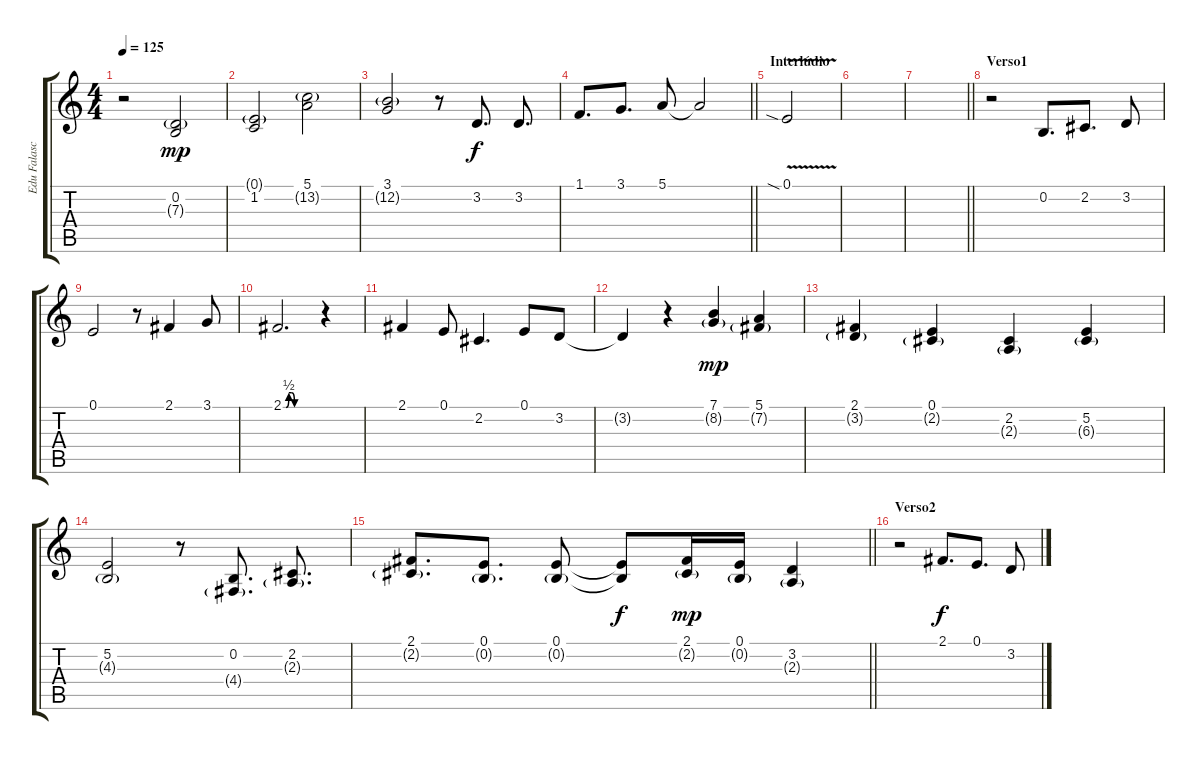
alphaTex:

\track ("Edu Falaschi" "Edu Falasc") {instrument clarinet}
\staff {score tabs}
\tuning (E4 B3 G3 D3 A2 E2) {hide}
\ts (4 4)
\tempo 125
\clef g2
\ks c
r.2{dy f} (0.2 7.3{g}).2{dy mp} |
(0.1{g} 1.2).2 (5.1 13.2{g}).2 |
(3.1 12.2{g}).2 r.8 3.2.8{d dy f} 3.2.8{d} |
\barLineRight lightlight
1.1.8{d} 3.1.8{d} 5.1.8 5.1{t}.2 |
\section ("" "Interlúdio")
0.1{v sia}.2 |
|
\barLineRight lightlight
|
\section ("" "Verso1")
r.2 0.2.8{d} 2.2.8{d} 3.2.8 |
0.1.2 r.8 2.1.4 3.1.8 |
2.1{be (custom 0 0 5 0 10 2 15 2 20 0 60 0)}.2{d} r.4 |
2.1.4 0.1.8 2.2.4{d} 0.1.8 3.2.8 |
3.2{t}.4 r.4 (7.1 8.2{g}).4{dy mp} (5.1 7.2{g}).4 |
(2.1 3.2{g}).4 (0.1 2.2{g}).4 (2.2 2.3{g}).4 (5.2 6.3{g}).4 |
(5.2 4.3{g}).2 r.8 (0.2 4.4{g}).8{d} (2.2 2.3{g}).8{d} |
\barLineRight lightlight
(2.1 2.2{g}).8{d} (0.1 0.2{g}).8{d} (0.1 0.2{g}).8 (0.1{t} 0.2{t}).8{dy f} (2.1 2.2{g}).16{dy mp} (0.1 0.2{g}).16 (3.2 2.3{g}).4 |
\section ("" "Verso2")
r.2 2.1.8{d dy f} 0.1.8{d} 3.2.8
